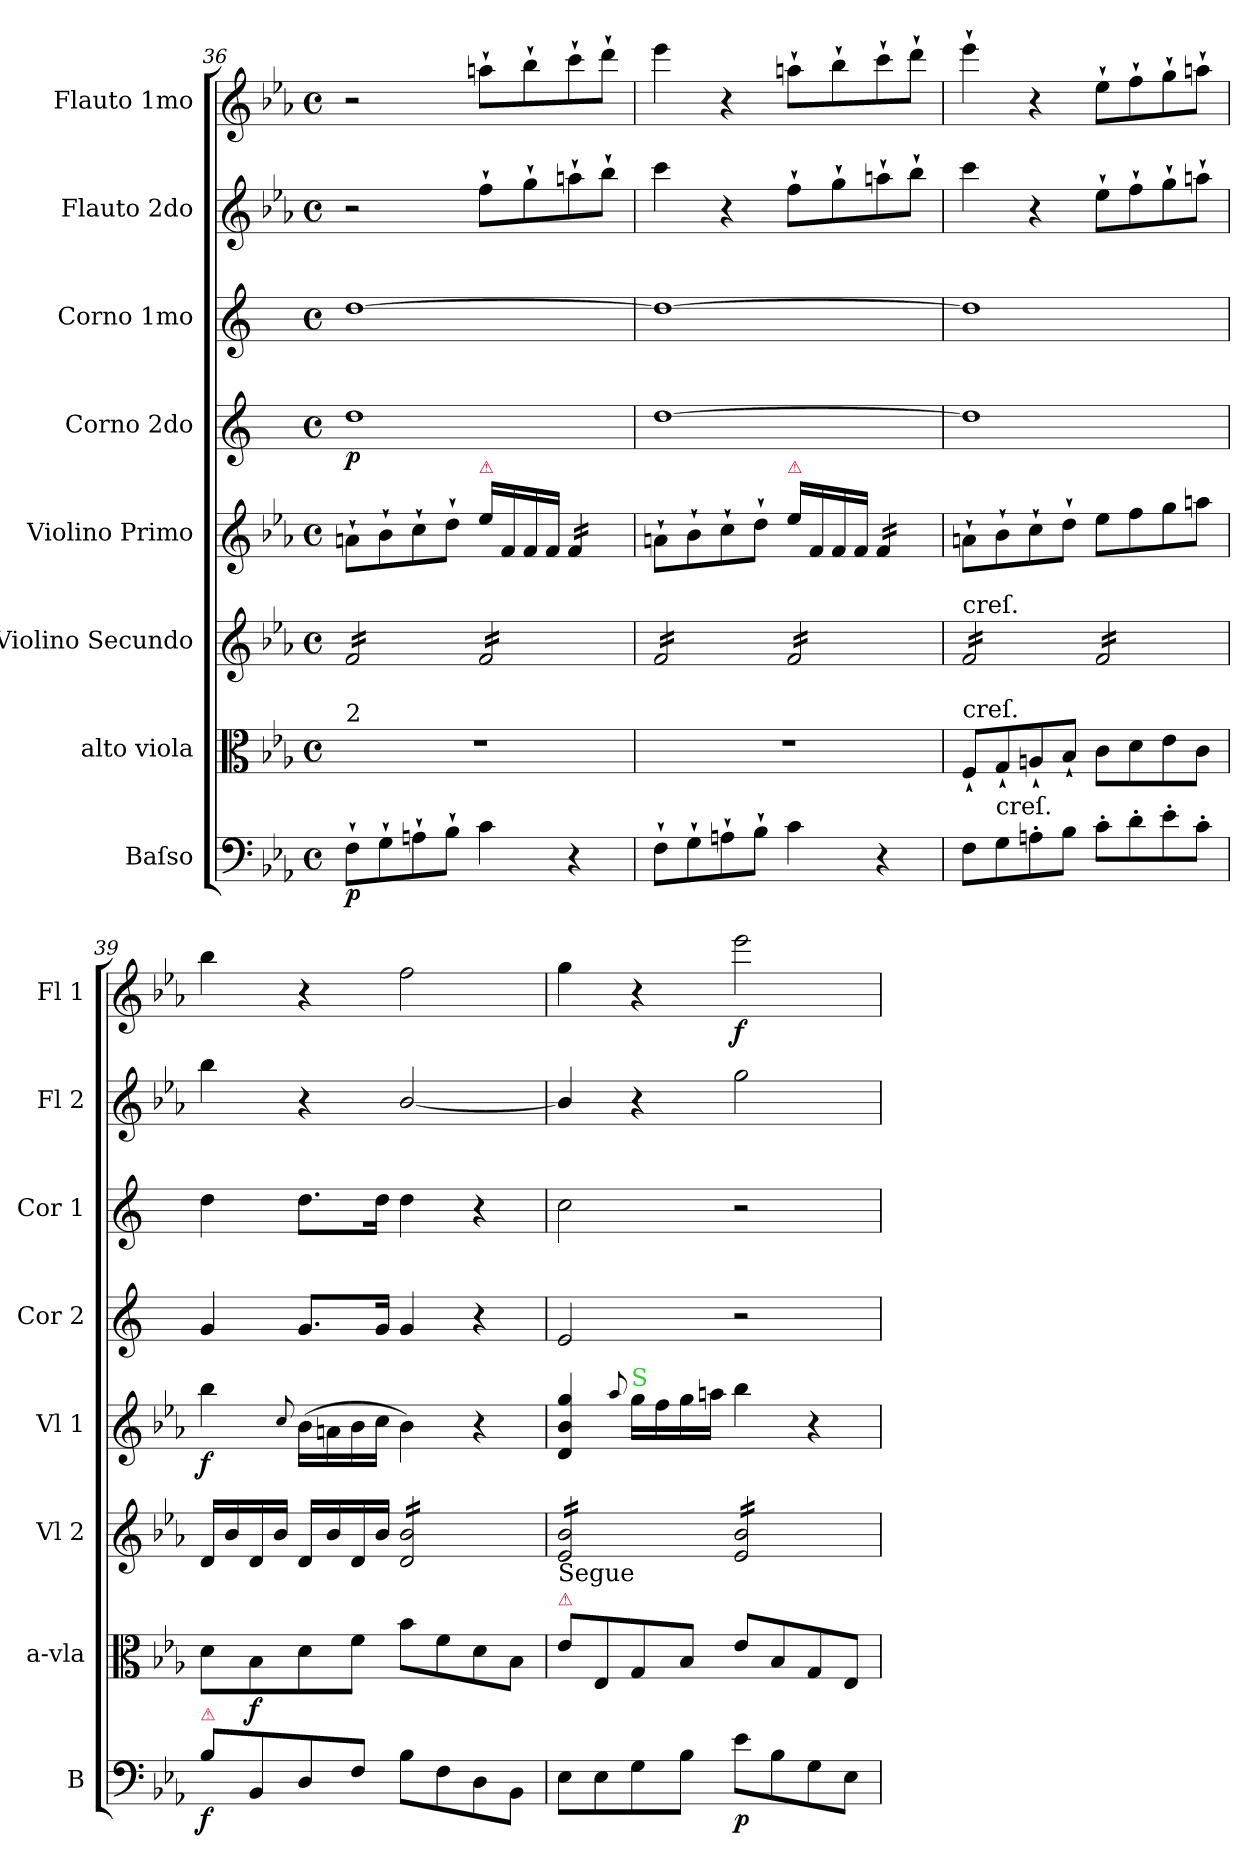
**kern	**dynam	**kern	**dynam	**kern	**kern	**dynam	**kern	**dynam	**kern	**dynam	**kern	**kern	**dynam
*part8	*part8	*part7	*part7	*part6	*part5	*part5	*part4	*part4	*part3	*part3	*part2	*part1	*part1
*staff8	*staff8	*staff7	*staff7	*staff6	*staff5	*staff5	*staff4	*staff4	*staff3	*staff3	*staff2	*staff1	*staff1
*I"Baſso	*	*I"alto viola	*	*I"Violino Secundo	*I"Violino Primo	*	*I"Corno 2do	*	*I"Corno 1mo	*	*I"Flauto 2do	*I"Flauto 1mo	*
*I'B	*	*I'a-vla	*	*I'Vl 2	*I'Vl 1	*	*I'Cor 2	*	*I'Cor 1	*	*I'Fl 2	*I'Fl 1	*
*clefF4	*	*clefC3	*	*clefG2	*clefG2	*	*clefG2	*	*clefG2	*	*clefG2	*clefG2	*
*	*	*	*	*	*	*	*ITrd-2c-3	*	*ITrd-2c-3	*	*	*	*
*k[b-e-a-]	*	*k[b-e-a-]	*	*k[b-e-a-]	*k[b-e-a-]	*	*k[b-e-a-]	*	*k[b-e-a-]	*	*k[b-e-a-]	*k[b-e-a-]	*
*E-:	*	*E-:	*	*E-:	*E-:	*	*	*	*	*	*E-:	*E-:	*
*M4/4	*	*M4/4	*	*M4/4	*M4/4	*	*M4/4	*	*M4/4	*	*M4/4	*M4/4	*
*met(c)	*	*met(c)	*	*met(c)	*met(c)	*	*met(c)	*	*met(c)	*	*met(c)	*met(c)	*
=36	=36	=36	=36	=36	=36	=36	=36	=36	=36	=36	=36	=36	=36
!	!	!LO:TX:a:t=2	!	!	!	!	!	!	!	!	!	!	!
*	*	*	*	*tremolo	*	*	*	*	*	*	*	*	*
8F`\L	p	1r	.	16f/LL	8an`/L	.	1ff\	p	[1ff\	.	2r	2r	.
.	.	.	.	16f/	.	.	.	.	.	.	.	.	.
8G`\	.	.	.	16f/	8b-`\	.	.	.	.	.	.	.	.
.	.	.	.	16f/	.	.	.	.	.	.	.	.	.
8An`\	.	.	.	16f/	8cc`\	.	.	.	.	.	.	.	.
.	.	.	.	16f/	.	.	.	.	.	.	.	.	.
8B-`\J	.	.	.	16f/	8dd`\J	.	.	.	.	.	.	.	.
.	.	.	.	16f/JJ	.	.	.	.	.	.	.	.	.
!	!	!	!	!	!LO:TX:a:color=crimson:t=⚠	!	!	!	!	!	!	!	!
4c\	.	.	.	16f/LL	16ee-\LL	.	.	.	.	.	8ff`\L	8aan`\L	.
.	.	.	.	16f/	16f/	.	.	.	.	.	.	.	.
.	.	.	.	16f/	16f/	.	.	.	.	.	8gg`\	8bb-`\	.
.	.	.	.	16f/	16f/JJ	.	.	.	.	.	.	.	.
*	*	*	*	*	*tremolo	*	*	*	*	*	*	*	*
4r	.	.	.	16f/	16f/LL	.	.	.	.	.	8aan`\	8ccc`\	.
.	.	.	.	16f/	16f/	.	.	.	.	.	.	.	.
.	.	.	.	16f/	16f/	.	.	.	.	.	8bb-`\J	8ddd`\J	.
.	.	.	.	16f/JJ	16f/JJ	.	.	.	.	.	.	.	.
*	*	*	*	*	*Xtremolo	*	*	*	*	*	*	*	*
=37	=37	=37	=37	=37	=37	=37	=37	=37	=37	=37	=37	=37	=37
8F`\L	.	1r	.	16f/LL	8an`/L	.	[1ff\	.	1ff\_	pia.	4ccc\	4eee-\	.
.	.	.	.	16f/	.	.	.	.	.	.	.	.	.
8G`\	.	.	.	16f/	8b-`\	.	.	.	.	.	.	.	.
.	.	.	.	16f/	.	.	.	.	.	.	.	.	.
8An`\	.	.	.	16f/	8cc`\	.	.	.	.	.	4r	4r	.
.	.	.	.	16f/	.	.	.	.	.	.	.	.	.
8B-`\J	.	.	.	16f/	8dd`\J	.	.	.	.	.	.	.	.
.	.	.	.	16f/JJ	.	.	.	.	.	.	.	.	.
!	!	!	!	!	!LO:TX:a:color=crimson:t=⚠	!	!	!	!	!	!	!	!
4c\	.	.	.	16f/LL	16ee-\LL	.	.	.	.	.	8ff`\L	8aan`\L	.
.	.	.	.	16f/	16f/	.	.	.	.	.	.	.	.
.	.	.	.	16f/	16f/	.	.	.	.	.	8gg`\	8bb-`\	.
.	.	.	.	16f/	16f/JJ	.	.	.	.	.	.	.	.
*	*	*	*	*	*tremolo	*	*	*	*	*	*	*	*
4r	.	.	.	16f/	16f/LL	.	.	.	.	.	8aan`\	8ccc`\	.
.	.	.	.	16f/	16f/	.	.	.	.	.	.	.	.
.	.	.	.	16f/	16f/	.	.	.	.	.	8bb-`\J	8ddd`\J	.
.	.	.	.	16f/JJ	16f/JJ	.	.	.	.	.	.	.	.
*	*	*	*	*	*Xtremolo	*	*	*	*	*	*	*	*
=38	=38	=38	=38	=38	=38	=38	=38	=38	=38	=38	=38	=38	=38
!	!	!	!	!LO:TX:t=creſ.	!	!	!	!	!	!	!	!	!
!	!	!LO:TX:t=creſ.	!	!	!	!	!	!	!	!	!	!	!
8F\L	.	8F`/L	.	16f/LL	8an`\L	.	1ff\]	.	1ff\]	.	4ccc\	4eee-`\	.
.	.	.	.	16f/	.	.	.	.	.	.	.	.	.
!LO:TX:t=creſ.	!	!	!	!	!	!	!	!	!	!	!	!	!
8G\	.	8G`/	.	16f/	8b-`\	.	.	.	.	.	.	.	.
.	.	.	.	16f/	.	.	.	.	.	.	.	.	.
8An'\	.	8An`/	.	16f/	8cc`\	.	.	.	.	.	4r	4r	.
.	.	.	.	16f/	.	.	.	.	.	.	.	.	.
8B-\J	.	8B-`/J	.	16f/	8dd`\J	.	.	.	.	.	.	.	.
.	.	.	.	16f/JJ	.	.	.	.	.	.	.	.	.
8c'\L	.	8c\L	.	16f/LL	8ee-\L	.	.	.	.	.	8ee-`\L	8ee-`\L	.
.	.	.	.	16f/	.	.	.	.	.	.	.	.	.
8d'\	.	8d\	.	16f/	8ff\	.	.	.	.	.	8ff`\	8ff`\	.
.	.	.	.	16f/	.	.	.	.	.	.	.	.	.
8e-'\	.	8e-\	.	16f/	8gg\	.	.	.	.	.	8gg`\	8gg`\	.
.	.	.	.	16f/	.	.	.	.	.	.	.	.	.
8c'\J	.	8c\J	.	16f/	8aan\J	.	.	.	.	.	8aan`\J	8aan`\J	.
.	.	.	.	16f/JJ	.	.	.	.	.	.	.	.	.
*	*	*	*	*Xtremolo	*	*	*	*	*	*	*	*	*
=39	=39	=39	=39	=39	=39	=39	=39	=39	=39	=39	=39	=39	=39
!LO:TX:a:color=crimson:t=⚠	!	!	!	!	!	!	!	!	!	!	!	!	!
8B-\L	f	8d\L	.	16d/LL	4bb-\	f	4b-/	.	4ff\	.	4bb-\	4bb-\	.
.	.	.	.	16b-\	.	.	.	.	.	.	.	.	.
8BB-/	.	8B-\	f	16d/	.	.	.	.	.	.	.	.	.
.	.	.	.	16b-\JJ	.	.	.	.	.	.	.	.	.
.	.	.	.	.	8qqcc/	.	.	.	.	.	.	.	.
8D/	.	8d\	.	16d/LL	(16b-\LL	.	8.b-/L	.	8.ff\L	.	4r	4r	.
.	.	.	.	16b-\	16an\	.	.	.	.	.	.	.	.
8F/J	.	8f\J	.	16d/	16b-\	.	.	.	.	.	.	.	.
.	.	.	.	16b-\JJ	16cc\JJ	.	16b-/Jk	.	16ff\Jk	.	.	.	.
*	*	*	*	*tremolo	*	*	*	*	*	*	*	*	*
8B-\L	.	8b-\L	.	16d/ 16b-/LL	4b-\)	.	4b-/	.	4ff\	.	[2b-/	2ff\	.
.	.	.	.	16d/ 16b-/	.	.	.	.	.	.	.	.	.
8F\	.	8f\	.	16d/ 16b-/	.	.	.	.	.	.	.	.	.
.	.	.	.	16d/ 16b-/	.	.	.	.	.	.	.	.	.
8D\	.	8d\	.	16d/ 16b-/	4r	.	4r	.	4r	.	.	.	.
.	.	.	.	16d/ 16b-/	.	.	.	.	.	.	.	.	.
8BB-\J	.	8B-\J	.	16d/ 16b-/	.	.	.	.	.	.	.	.	.
.	.	.	.	16d/ 16b-/JJ	.	.	.	.	.	.	.	.	.
=40	=40	=40	=40	=40	=40	=40	=40	=40	=40	=40	=40	=40	=40
!	!	!	!	!LO:TX:b:t=Segue	!	!	!	!	!	!	!	!	!
!	!	!LO:TX:a:color=crimson:t=⚠	!	!	!	!	!	!	!	!	!	!	!
8E-\L	.	8e-\L	.	16e-/ 16b-/LL	4d/ 4b-/ 4gg/	.	2g/	.	2ee-\	.	4b-/]	4gg\	.
.	.	.	.	16e-/ 16b-/	.	.	.	.	.	.	.	.	.
8E-\	.	8E-/	.	16e-/ 16b-/	.	.	.	.	.	.	.	.	.
.	.	.	.	16e-/ 16b-/	.	.	.	.	.	.	.	.	.
.	.	.	.	.	8qqaa-/	.	.	.	.	.	.	.	.
!	!	!	!	!	!LO:TX:a:color=limegreen:t=S	!	!	!	!	!	!	!	!
8G\	.	8G/	.	16e-/ 16b-/	16gg\LL	.	.	.	.	.	4r	4r	.
.	.	.	.	16e-/ 16b-/	16ff\	.	.	.	.	.	.	.	.
8B-\J	.	8B-/J	.	16e-/ 16b-/	16gg\	.	.	.	.	.	.	.	.
.	.	.	.	16e-/ 16b-/JJ	16aan\JJ	.	.	.	.	.	.	.	.
8e-\L	p	8e-\L	.	16e-/ 16b-/LL	4bb-\	.	2r	.	2r	.	2gg\	2eee-\	f
.	.	.	.	16e-/ 16b-/	.	.	.	.	.	.	.	.	.
8B-\	.	8B-/	.	16e-/ 16b-/	.	.	.	.	.	.	.	.	.
.	.	.	.	16e-/ 16b-/	.	.	.	.	.	.	.	.	.
8G\	.	8G/	.	16e-/ 16b-/	4r	.	.	.	.	.	.	.	.
.	.	.	.	16e-/ 16b-/	.	.	.	.	.	.	.	.	.
8E-\J	.	8E-/J	.	16e-/ 16b-/	.	.	.	.	.	.	.	.	.
.	.	.	.	16e-/ 16b-/JJ	.	.	.	.	.	.	.	.	.
*	*	*	*	*Xtremolo	*	*	*	*	*	*	*	*	*
=	=	=	=	=	=	=	=	=	=	=	=	=	=
*-	*-	*-	*-	*-	*-	*-	*-	*-	*-	*-	*-	*-	*-
